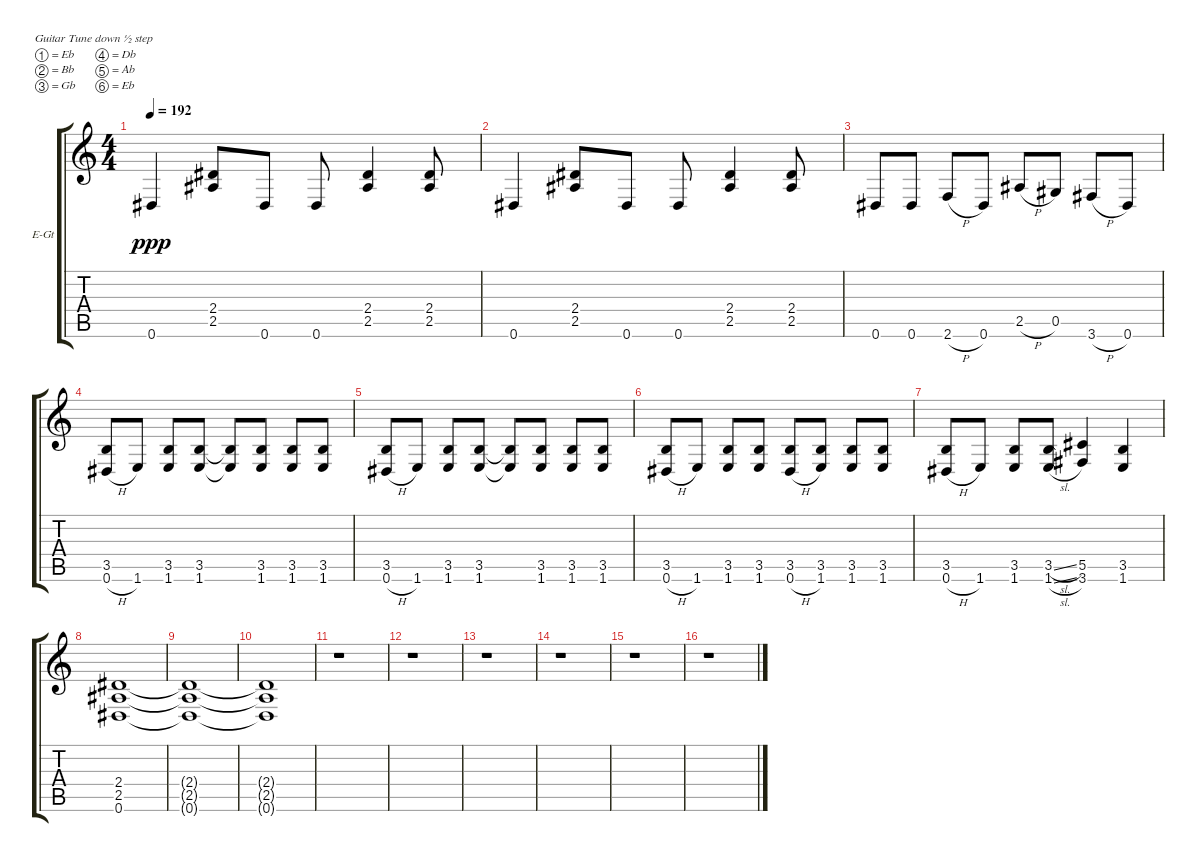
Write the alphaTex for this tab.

\bracketExtendMode groupsimilarinstruments
\firstSystemTrackNameOrientation horizontal
\otherSystemsTrackNameOrientation horizontal
\track ("Guitar 1" "E-Gt") {instrument acousticgrandpiano}
\staff {score tabs}
\tuning (Eb4 Bb3 Gb3 Db3 Ab2 Eb2)
\displaytranspose 12
\ts (4 4)
\tempo 192
\clef g2
\ks c
0.6.4{dy ppp} (2.4 2.5).8 0.6.8 0.6.8 (2.4 2.5).4 (2.4 2.5).8 |
0.6.4 (2.4 2.5).8 0.6.8 0.6.8 (2.4 2.5).4 (2.4 2.5).8 |
0.6.8 0.6.8 2.6{h}.8 0.6.8 2.5{h}.8 0.5.8 3.6{h}.8 0.6.8 |
(3.5 0.6{h}).8 1.6.8 (3.5 1.6).8 (3.5 1.6).8 (3.5{t} 1.6{t}).8 (3.5 1.6).8 (3.5 1.6).8 (3.5 1.6).8 |
(3.5 0.6{h}).8 1.6.8 (3.5 1.6).8 (3.5 1.6).8 (3.5{t} 1.6{t}).8 (3.5 1.6).8 (3.5 1.6).8 (3.5 1.6).8 |
(3.5 0.6{h}).8 1.6.8 (3.5 1.6).8 (3.5 1.6).8 (3.5 0.6{h}).8 (3.5 1.6).8 (3.5 1.6).8 (3.5 1.6).8 |
(3.5 0.6{h}).8 1.6.8 (3.5 1.6).8 (3.5{sl} 1.6{sl}).8 (5.5 3.6).4 (3.5 1.6).4 |
(2.4 2.5 0.6).1 |
(2.4{t} 2.5{t} 0.6{t}).1 |
(2.4{t} 2.5{t} 0.6{t}).1 |
r.1 |
r.1 |
r.1 |
r.1 |
r.1 |
r.1
